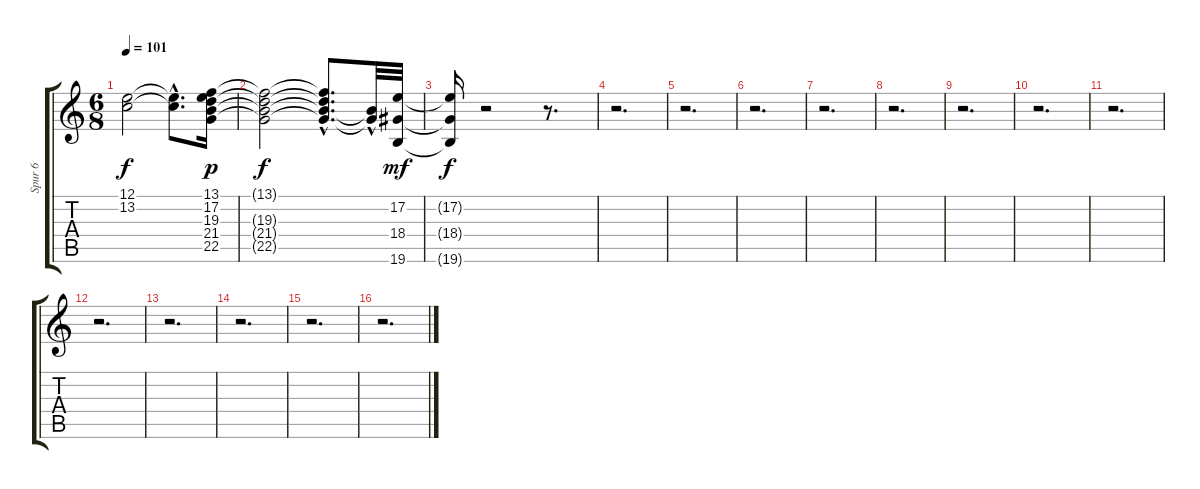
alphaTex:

\track ("Spur 6" "Spur 6") {instrument choiraahs}
\staff {score tabs}
\tuning (E4 B3 G3 D3 A2 E2) {hide}
\ts (6 8)
\tempo 101
\clef g2
\ks c
(12.1{t} 13.2{t}).2{dy f} (12.1{hac t} 13.2{hac t}).8{d} (13.1 17.2 19.3 21.4 22.5).16{dy p} |
(13.1{t} 19.3{t} 21.4{t} 22.5{t}).2{dy f} (13.1{hac t} 19.3{hac t} 21.4{hac t} 22.5{hac t}).8{d} (21.4{t} 22.5{hac t}).32 (17.2 18.4 19.6).32{dy mf} |
(17.2{t} 18.4{t} 19.6{t}).16{dy f} r.2 r.8{d} |
r.2{d} |
r.2{d} |
r.2{d} |
r.2{d} |
r.2{d} |
r.2{d} |
r.2{d} |
r.2{d} |
r.2{d} |
r.2{d} |
r.2{d} |
r.2{d} |
r.2{d}
